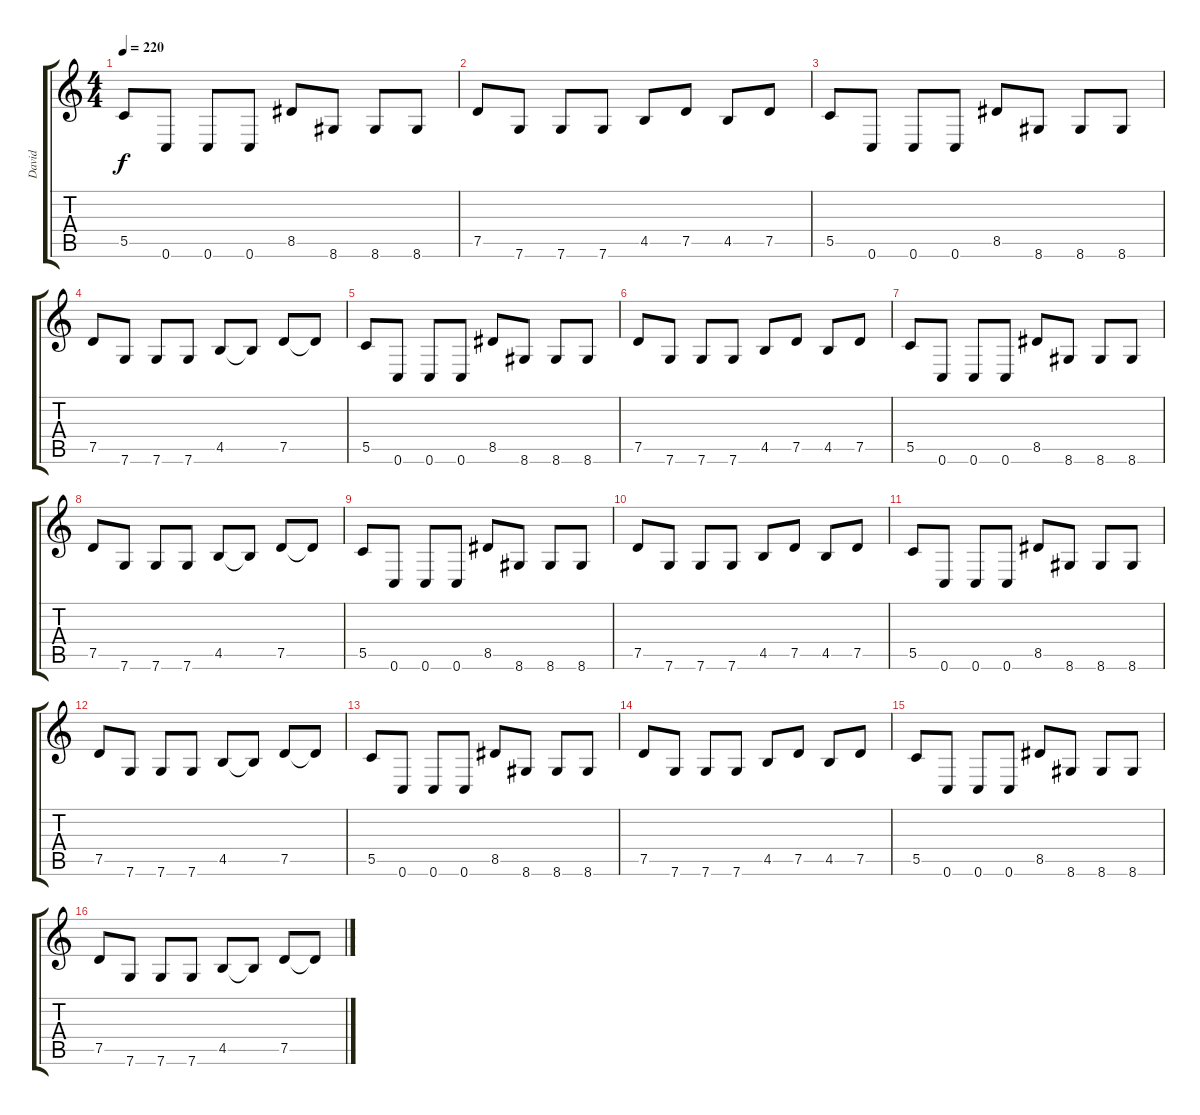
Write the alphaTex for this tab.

\track ("David" "David") {instrument distortionguitar}
\staff {score tabs}
\tuning (D4 A3 F3 C3 G2 C2) {hide}
\ts (4 4)
\tempo 220
\clef g2
\ks c
5.5.8{dy f} 0.6.8 0.6.8 0.6.8 8.5.8 8.6.8 8.6.8 8.6.8 |
7.5.8 7.6.8 7.6.8 7.6.8 4.5.8 7.5.8 4.5.8 7.5.8 |
5.5.8 0.6.8 0.6.8 0.6.8 8.5.8 8.6.8 8.6.8 8.6.8 |
7.5.8 7.6.8 7.6.8 7.6.8 4.5.8 4.5{t}.8 7.5.8 7.5{t}.8 |
5.5.8 0.6.8 0.6.8 0.6.8 8.5.8 8.6.8 8.6.8 8.6.8 |
7.5.8 7.6.8 7.6.8 7.6.8 4.5.8 7.5.8 4.5.8 7.5.8 |
5.5.8 0.6.8 0.6.8 0.6.8 8.5.8 8.6.8 8.6.8 8.6.8 |
7.5.8 7.6.8 7.6.8 7.6.8 4.5.8 4.5{t}.8 7.5.8 7.5{t}.8 |
5.5.8 0.6.8 0.6.8 0.6.8 8.5.8 8.6.8 8.6.8 8.6.8 |
7.5.8 7.6.8 7.6.8 7.6.8 4.5.8 7.5.8 4.5.8 7.5.8 |
5.5.8 0.6.8 0.6.8 0.6.8 8.5.8 8.6.8 8.6.8 8.6.8 |
7.5.8 7.6.8 7.6.8 7.6.8 4.5.8 4.5{t}.8 7.5.8 7.5{t}.8 |
5.5.8 0.6.8 0.6.8 0.6.8 8.5.8 8.6.8 8.6.8 8.6.8 |
7.5.8 7.6.8 7.6.8 7.6.8 4.5.8 7.5.8 4.5.8 7.5.8 |
5.5.8 0.6.8 0.6.8 0.6.8 8.5.8 8.6.8 8.6.8 8.6.8 |
7.5.8 7.6.8 7.6.8 7.6.8 4.5.8 4.5{t}.8 7.5.8 7.5{t}.8
